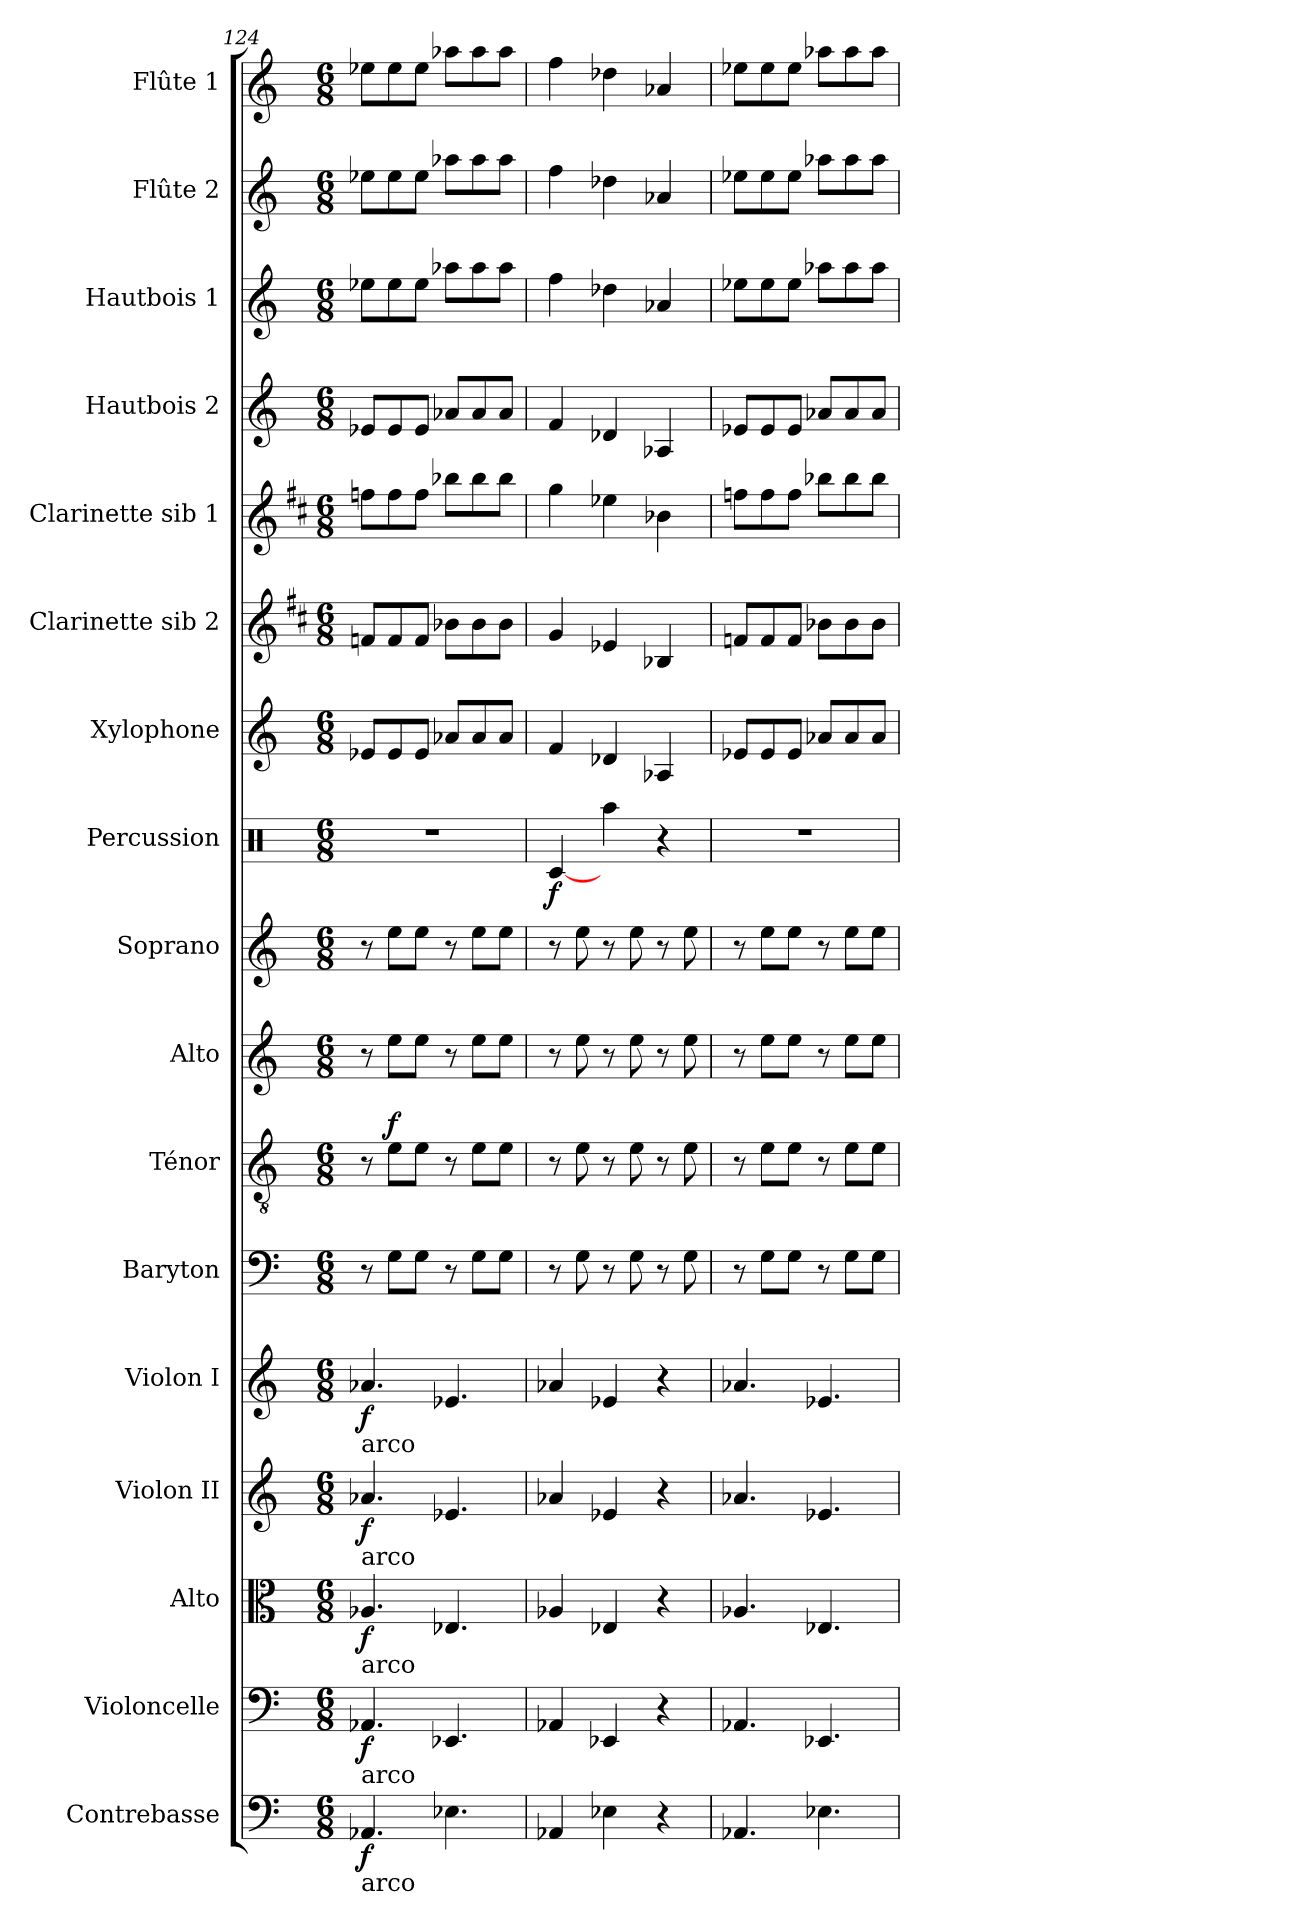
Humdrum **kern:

**kern	**dynam	**kern	**dynam	**kern	**dynam	**kern	**dynam	**kern	**dynam	**kern	**kern	**dynam	**kern	**kern	**kern	**dynam	**kern	**kern	**kern	**kern	**kern	**kern	**kern
*part17	*part17	*part16	*part16	*part15	*part15	*part14	*part14	*part13	*part13	*part12	*part11	*part11	*part10	*part9	*part8	*part8	*part7	*part6	*part5	*part4	*part3	*part2	*part1
*staff17	*staff17	*staff16	*staff16	*staff15	*staff15	*staff14	*staff14	*staff13	*staff13	*staff12	*staff11	*staff11	*staff10	*staff9	*staff8	*staff8	*staff7	*staff6	*staff5	*staff4	*staff3	*staff2	*staff1
*I"Contrebasse	*	*I"Violoncelle	*	*I"Alto	*	*I"Violon II	*	*I"Violon I	*	*I"Baryton	*I"Ténor	*	*I"Alto	*I"Soprano	*I"Percussion	*	*I"Xylophone	*I"Clarinette sib 2	*I"Clarinette sib 1	*I"Hautbois 2	*I"Hautbois 1	*I"Flûte 2	*I"Flûte 1
*I'Cb.	*	*I'Vc.	*	*I'A	*	*I'Vln. II	*	*I'Vln. I	*	*I'Bar.	*I'T	*	*I'A	*I'S	*I'Perc.	*	*I'Xyl.	*I'Cl. Sib 2	*I'Cl. Sib 1	*I'Hb. 2	*I'Hb. 1	*I'Fl. 2	*I'Fl. 1
*clefF4	*	*clefF4	*	*clefC3	*	*clefG2	*	*clefG2	*	*clefF4	*clefGv2	*	*clefG2	*clefG2	*clefX	*	*clefG2	*clefG2	*clefG2	*clefG2	*clefG2	*clefG2	*clefG2
*ITrd7c12	*	*	*	*	*	*	*	*	*	*	*	*	*	*	*	*	*	*ITrd1c2	*ITrd1c2	*	*	*	*
*k[]	*	*k[]	*	*k[]	*	*k[]	*	*k[]	*	*k[]	*k[]	*	*k[]	*k[]	*k[]	*	*k[]	*k[]	*k[]	*k[]	*k[]	*k[]	*k[]
*C:	*	*C:	*	*C:	*	*C:	*	*C:	*	*C:	*C:	*	*C:	*C:	*C:	*	*C:	*C:	*C:	*C:	*C:	*C:	*C:
*M6/8	*	*M6/8	*	*M6/8	*	*M6/8	*	*M6/8	*	*M6/8	*M6/8	*	*M6/8	*M6/8	*M6/8	*	*M6/8	*M6/8	*M6/8	*M6/8	*M6/8	*M6/8	*M6/8
=124	=124	=124	=124	=124	=124	=124	=124	=124	=124	=124	=124	=124	=124	=124	=124	=124	=124	=124	=124	=124	=124	=124	=124
!	!	!	!	!	!	!	!	!LO:TX:b:t=arco	!	!	!	!	!	!	!	!	!	!	!	!	!	!	!
!	!	!	!	!	!	!LO:TX:b:t=arco	!	!	!	!	!	!	!	!	!	!	!	!	!	!	!	!	!
!	!	!	!	!LO:TX:b:t=arco	!	!	!	!	!	!	!	!	!	!	!	!	!	!	!	!	!	!	!
!	!	!LO:TX:b:t=arco	!	!	!	!	!	!	!	!	!	!	!	!	!	!	!	!	!	!	!	!	!
!LO:TX:b:t=arco	!	!	!	!	!	!	!	!	!	!	!	!	!	!	!	!	!	!	!	!	!	!	!
!	!LO:DY:b	!	!LO:DY:b	!	!LO:DY:b	!	!LO:DY:b	!	!LO:DY:b	!	!	!	!	!	!	!	!	!	!	!	!	!	!
4.AAA-X/	f	4.AA-X/	f	4.A-X/	f	4.a-X/	f	4.a-X/	f	8r	8r	.	8r	8r	2.r	.	8e-X/L	8e-X/L	8ee-X\L	8e-X/L	8ee-X\L	8ee-X\L	8ee-X\L
!	!	!	!	!	!	!	!	!	!	!	!	!LO:DY:a	!	!	!	!	!	!	!	!	!	!	!
.	.	.	.	.	.	.	.	.	.	8G\L	8e\L	f	8ee\L	8ee\L	.	.	8e-/	8e-/	8ee-\	8e-/	8ee-\	8ee-\	8ee-\
.	.	.	.	.	.	.	.	.	.	8G\J	8e\J	.	8ee\J	8ee\J	.	.	8e-/J	8e-/J	8ee-\J	8e-/J	8ee-\J	8ee-\J	8ee-\J
4.EE-X\	.	4.EE-X/	.	4.E-X/	.	4.e-X/	.	4.e-X/	.	8r	8r	.	8r	8r	.	.	8a-X/L	8a-X\L	8aa-X\L	8a-X/L	8aa-X\L	8aa-X\L	8aa-X\L
.	.	.	.	.	.	.	.	.	.	8G\L	8e\L	.	8ee\L	8ee\L	.	.	8a-/	8a-\	8aa-\	8a-/	8aa-\	8aa-\	8aa-\
.	.	.	.	.	.	.	.	.	.	8G\J	8e\J	.	8ee\J	8ee\J	.	.	8a-/J	8a-\J	8aa-\J	8a-/J	8aa-\J	8aa-\J	8aa-\J
!!LO:PB:g=z
=125	=125	=125	=125	=125	=125	=125	=125	=125	=125	=125	=125	=125	=125	=125	=125	=125	=125	=125	=125	=125	=125	=125	=125
!	!	!	!	!	!	!	!	!	!	!	!	!	!	!	!	!LO:DY:b	!	!	!	!	!	!	!
4AAA-X/	.	4AA-X/	.	4A-X/	.	4a-X/	.	4a-X/	.	8r	8r	.	8r	8r	[4Rc/	f	4f/	4f/	4ff\	4f/	4ff\	4ff\	4ff\
.	.	.	.	.	.	.	.	.	.	8G\	8e\	.	8ee\	8ee\	.	.	.	.	.	.	.	.	.
4EE-X\	.	4EE-X/	.	4E-X/	.	4e-X/	.	4e-X/	.	8r	8r	.	8r	8r	4Raa\	.	4d-X/	4d-X/	4dd-X\	4d-X/	4dd-X\	4dd-X\	4dd-X\
.	.	.	.	.	.	.	.	.	.	8G\	8e\	.	8ee\	8ee\	.	.	.	.	.	.	.	.	.
4r	.	4r	.	4r	.	4r	.	4r	.	8r	8r	.	8r	8r	4r	.	4A-X/	4A-X/	4a-X\	4A-X/	4a-X/	4a-X/	4a-X/
.	.	.	.	.	.	.	.	.	.	8G\	8e\	.	8ee\	8ee\	.	.	.	.	.	.	.	.	.
=126	=126	=126	=126	=126	=126	=126	=126	=126	=126	=126	=126	=126	=126	=126	=126	=126	=126	=126	=126	=126	=126	=126	=126
4.AAA-X/	.	4.AA-X/	.	4.A-X/	.	4.a-X/	.	4.a-X/	.	8r	8r	.	8r	8r	2.r	.	8e-X/L	8e-X/L	8ee-X\L	8e-X/L	8ee-X\L	8ee-X\L	8ee-X\L
.	.	.	.	.	.	.	.	.	.	8G\L	8e\L	.	8ee\L	8ee\L	.	.	8e-/	8e-/	8ee-\	8e-/	8ee-\	8ee-\	8ee-\
.	.	.	.	.	.	.	.	.	.	8G\J	8e\J	.	8ee\J	8ee\J	.	.	8e-/J	8e-/J	8ee-\J	8e-/J	8ee-\J	8ee-\J	8ee-\J
4.EE-X\	.	4.EE-X/	.	4.E-X/	.	4.e-X/	.	4.e-X/	.	8r	8r	.	8r	8r	.	.	8a-X/L	8a-X\L	8aa-X\L	8a-X/L	8aa-X\L	8aa-X\L	8aa-X\L
.	.	.	.	.	.	.	.	.	.	8G\L	8e\L	.	8ee\L	8ee\L	.	.	8a-/	8a-\	8aa-\	8a-/	8aa-\	8aa-\	8aa-\
.	.	.	.	.	.	.	.	.	.	8G\J	8e\J	.	8ee\J	8ee\J	.	.	8a-/J	8a-\J	8aa-\J	8a-/J	8aa-\J	8aa-\J	8aa-\J
=	=	=	=	=	=	=	=	=	=	=	=	=	=	=	=	=	=	=	=	=	=	=	=
*-	*-	*-	*-	*-	*-	*-	*-	*-	*-	*-	*-	*-	*-	*-	*-	*-	*-	*-	*-	*-	*-	*-	*-
